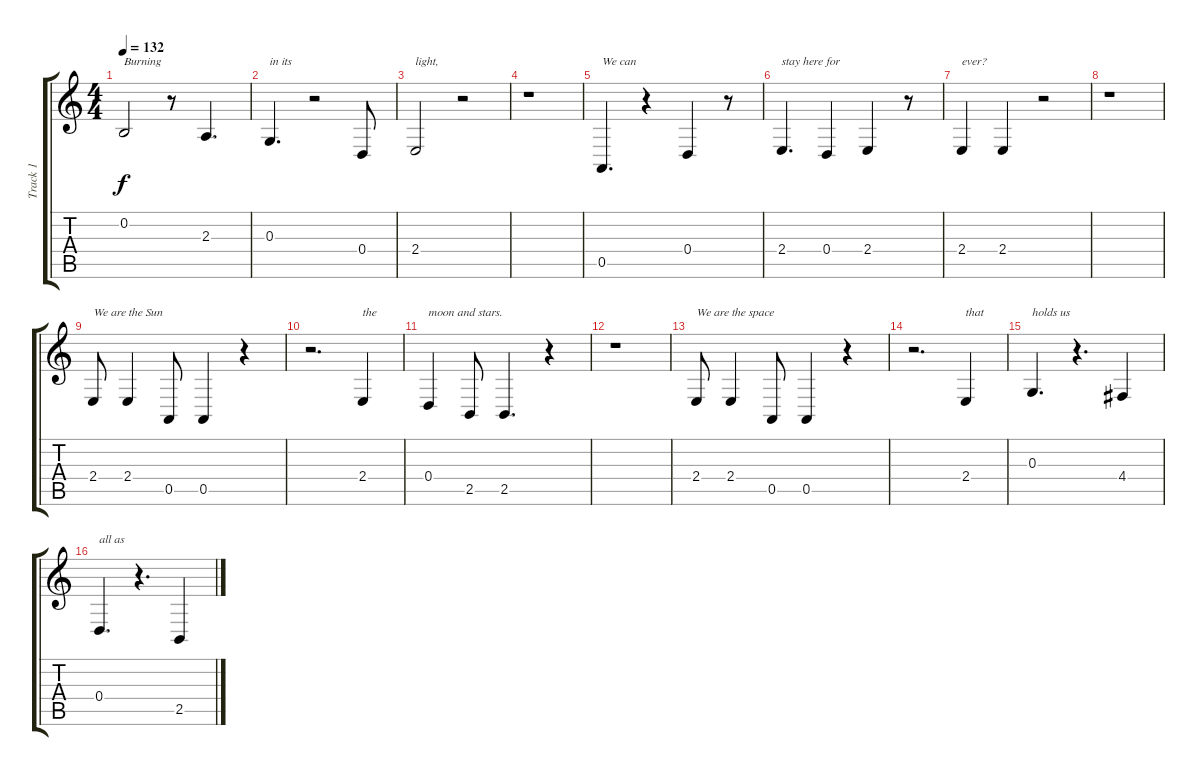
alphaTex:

\track ("Track 1" "Track 1") {instrument acousticgrandpiano}
\staff {score tabs}
\tuning (E4 B3 G3 D3 A2 E2) {hide}
\ts (4 4)
\tempo 132
\clef g2
\ks c
0.2.2{txt "Burning" dy f} r.8 2.3.4{d} |
0.3.4{d txt "in its"} r.2 0.4.8 |
2.4.2{txt "light,"} r.2 |
r.1 |
0.5.4{d txt "We can "} r.4 0.4.4 r.8 |
2.4.4{d txt "stay here for"} 0.4.4 2.4.4 r.8 |
2.4.4{txt "ever?"} 2.4.4 r.2 |
r.1 |
2.4.8{txt "We are the Sun"} 2.4.4 0.5.8 0.5.4 r.4 |
r.2{d} 2.4.4{txt "the"} |
0.4.4{txt "moon and stars."} 2.5.8 2.5.4{d} r.4 |
r.1 |
2.4.8{txt "We are the space"} 2.4.4 0.5.8 0.5.4 r.4 |
r.2{d} 2.4.4{txt "that"} |
0.3.4{d txt "holds us "} r.4{d} 4.4.4 |
0.4.4{d txt "all as"} r.4{d} 2.5.4
